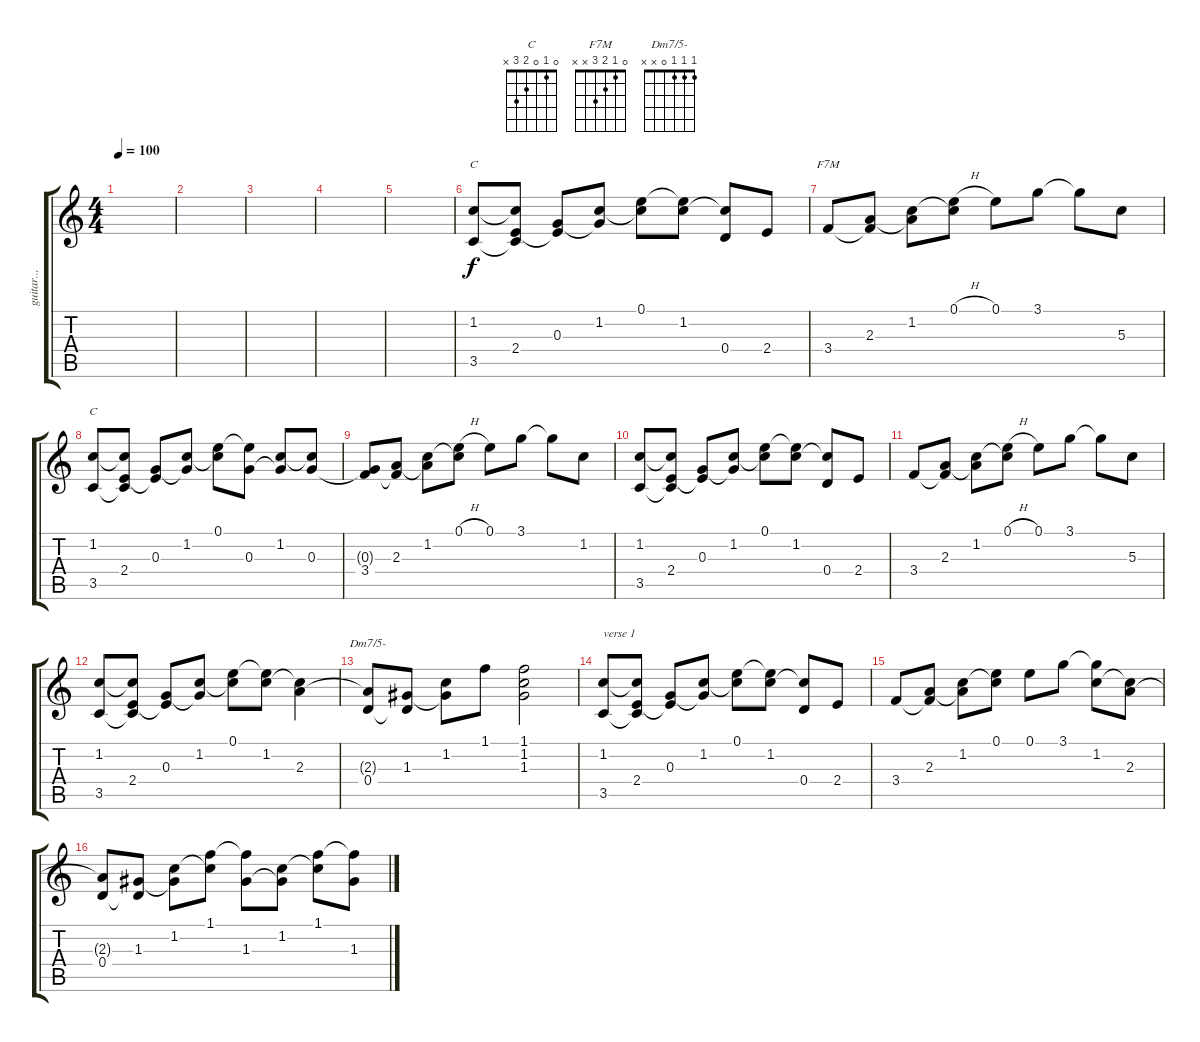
\track ("guitar..," "guitar..,") {instrument acousticguitarsteel}
\staff {score tabs}
\tuning (E4 B3 G3 D3 A2 E2) {hide}
\chord ("C" 0 1 0 2 3 0)
\chord ("F7M" 0 1 2 3 x x)
\chord ("C" 0 1 0 2 3 x)
\chord ("Dm7/5-" 1 1 1 0 x x)
\ts (4 4)
\tempo 100
\clef g2
\ks c
|
|
|
|
|
(1.2 3.5).8{ch "C"} (1.2{t} 2.4 3.5{t}).8 (0.3 2.4{t}).8 (1.2 0.3{t}).8 (0.1 1.2{t}).8 (0.1{t} 1.2).8 (1.2{t} 0.4).8 2.4.8 |
3.4.8{ch "F7M"} (2.3 3.4{t}).8 (1.2 2.3{t}).8 (0.1{h} 1.2{t}).8 0.1.8 3.1.8 3.1{t}.8 5.3.8 |
(1.2 3.5).8{ch "C"} (1.2{t} 2.4 3.5{t}).8 (0.3 2.4{t}).8 (1.2 0.3{t}).8 (0.1 1.2{t}).8 (0.1{t} 0.3).8 (1.2 0.3{t}).8 (1.2{t} 0.3).8 |
(0.3{t} 3.4).8 (2.3 3.4{t}).8 (1.2 2.3{t}).8 (0.1{h} 1.2{t}).8 0.1.8 3.1.8 3.1{t}.8 1.2.8 |
(1.2 3.5).8 (1.2{t} 2.4 3.5{t}).8 (0.3 2.4{t}).8 (1.2 0.3{t}).8 (0.1 1.2{t}).8 (0.1{t} 1.2).8 (1.2{t} 0.4).8 2.4.8 |
3.4.8 (2.3 3.4{t}).8 (1.2 2.3{t}).8 (0.1{h} 1.2{t}).8 0.1.8 3.1.8 3.1{t}.8 5.3.8 |
(1.2 3.5).8 (1.2{t} 2.4 3.5{t}).8 (0.3 2.4{t}).8 (1.2 0.3{t}).8 (0.1 1.2{t}).8 (0.1{t} 1.2).8 (1.2{t} 2.3).4 |
(2.3{t} 0.4).8{ch "Dm7/5-"} (1.3 0.4{t}).8 (1.2 1.3{t}).8 1.1.8 (1.1 1.2 1.3).2 |
(1.2 3.5).8{txt "verse 1"} (1.2{t} 2.4 3.5{t}).8 (0.3 2.4{t}).8 (1.2 0.3{t}).8 (0.1 1.2{t}).8 (0.1{t} 1.2).8 (1.2{t} 0.4).8 2.4.8 |
3.4.8 (2.3 3.4{t}).8 (1.2 2.3{t}).8 (0.1 1.2{t}).8 0.1.8 3.1.8 (3.1{t} 1.2).8 (1.2{t} 2.3).8 |
(2.3{t} 0.4).8 (1.3 0.4{t}).8 (1.2 1.3{t}).8 (1.1 1.2{t}).8 (1.1{t} 1.3).8 (1.2 1.3{t}).8 (1.1 1.2{t}).8 (1.1{t} 1.3).8
